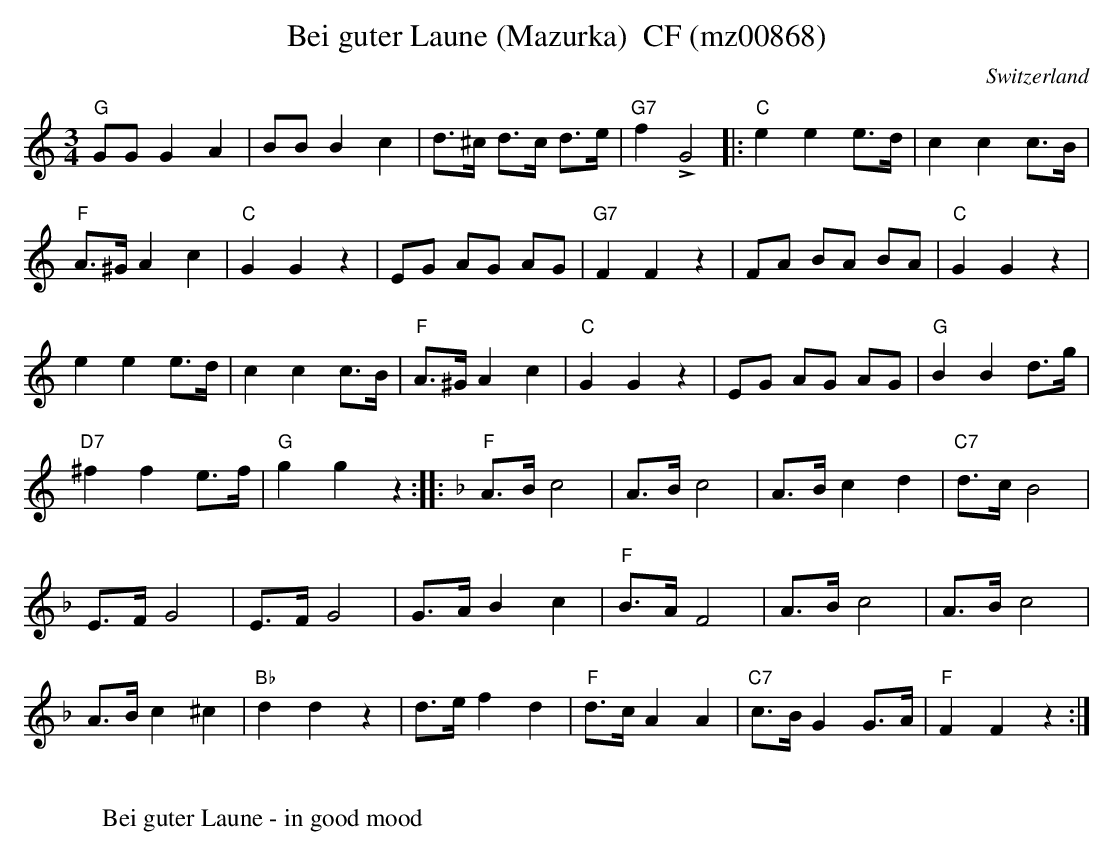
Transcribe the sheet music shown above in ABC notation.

X:1
T:Bei guter Laune (Mazurka)  CF (mz00868)
O:Switzerland
M:3/4
L:1/8
K:C %%MIDI gchordon
"G"GGG2A2 | BBB2c2 | d>^c d>c d>e | "G7"f2!>!G4 |: "C"e2e2e>d | c2c2c>B |
"F"A>^GA2c2 | "C"G2G2z2 | EG AG AG | "G7"F2F2z2 | FA BA BA | "C"G2G2z2 |
e2e2e>d | c2c2c>B | "F"A>^GA2c2 | "C"G2G2z2 | EG AG AG | "G"B2B2d>g |
"D7"^f2f2e>f | "G"g2g2z2 :: [K:F] "F"A>Bc4 | A>Bc4 | A>Bc2d2 | "C7"d>cB4 |
E>FG4 | E>FG4 | G>AB2c2 | "F"B>AF4 | A>Bc4 | A>Bc4 |
A>Bc2^c2 | "Bb"d2d2z2 | d>e f2d2 | "F"d>cA2A2 | "C7"c>BG2G>A | "F"F2F2z2 :|
W:
W: Bei guter Laune - in good mood
